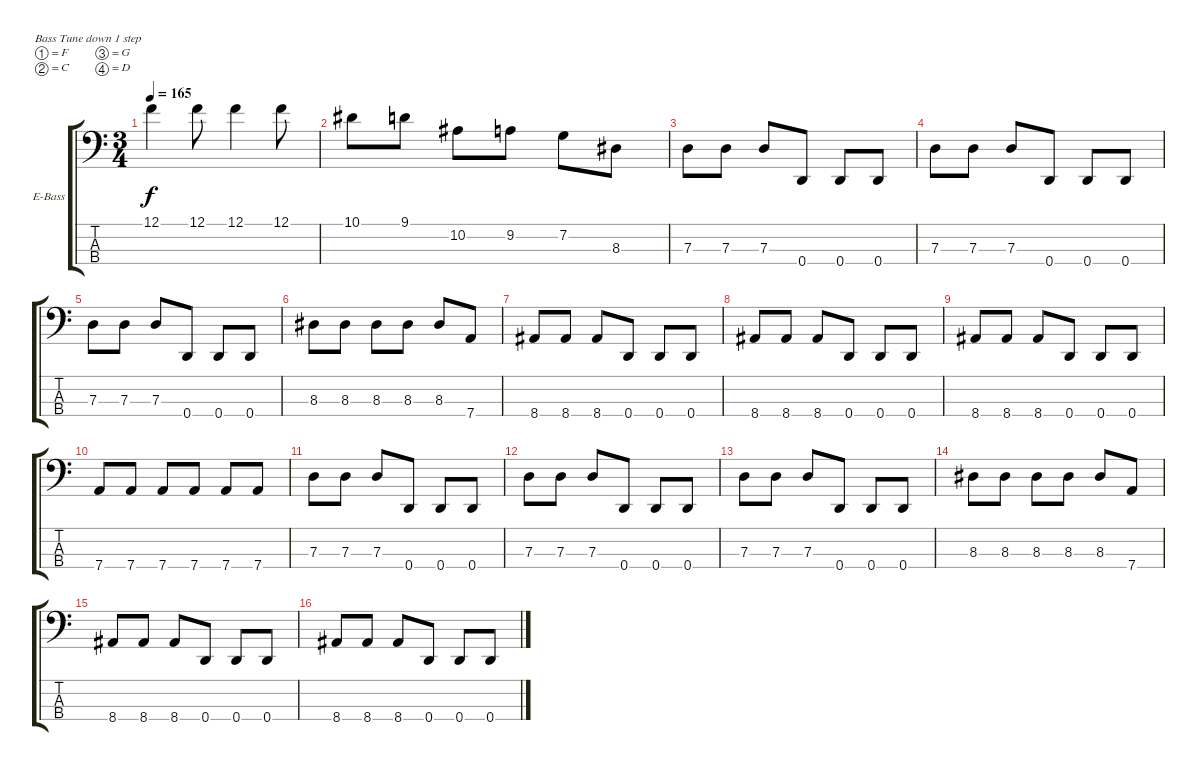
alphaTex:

\bracketExtendMode groupsimilarinstruments
\firstSystemTrackNameOrientation horizontal
\otherSystemsTrackNameOrientation horizontal
\track ("Electric Bass" "E-Bass") {instrument electricbassfinger}
\staff {score tabs}
\tuning (F2 C2 G1 D1)
\ts (3 4)
\tempo 165
\clef f4
\ks c
12.1.4{dy f} 12.1.8 12.1.4 12.1.8 |
10.1.8 9.1.8 10.2.8 9.2.8 7.2.8 8.3.8 |
7.3.8 7.3.8 7.3.8 0.4.8 0.4.8 0.4.8 |
7.3.8 7.3.8 7.3.8 0.4.8 0.4.8 0.4.8 |
7.3.8 7.3.8 7.3.8 0.4.8 0.4.8 0.4.8 |
8.3.8 8.3.8 8.3.8 8.3.8 8.3.8 7.4.8 |
8.4.8 8.4.8 8.4.8 0.4.8 0.4.8 0.4.8 |
8.4.8 8.4.8 8.4.8 0.4.8 0.4.8 0.4.8 |
8.4.8 8.4.8 8.4.8 0.4.8 0.4.8 0.4.8 |
7.4.8 7.4.8 7.4.8 7.4.8 7.4.8 7.4.8 |
7.3.8 7.3.8 7.3.8 0.4.8 0.4.8 0.4.8 |
7.3.8 7.3.8 7.3.8 0.4.8 0.4.8 0.4.8 |
7.3.8 7.3.8 7.3.8 0.4.8 0.4.8 0.4.8 |
8.3.8 8.3.8 8.3.8 8.3.8 8.3.8 7.4.8 |
8.4.8 8.4.8 8.4.8 0.4.8 0.4.8 0.4.8 |
8.4.8 8.4.8 8.4.8 0.4.8 0.4.8 0.4.8
